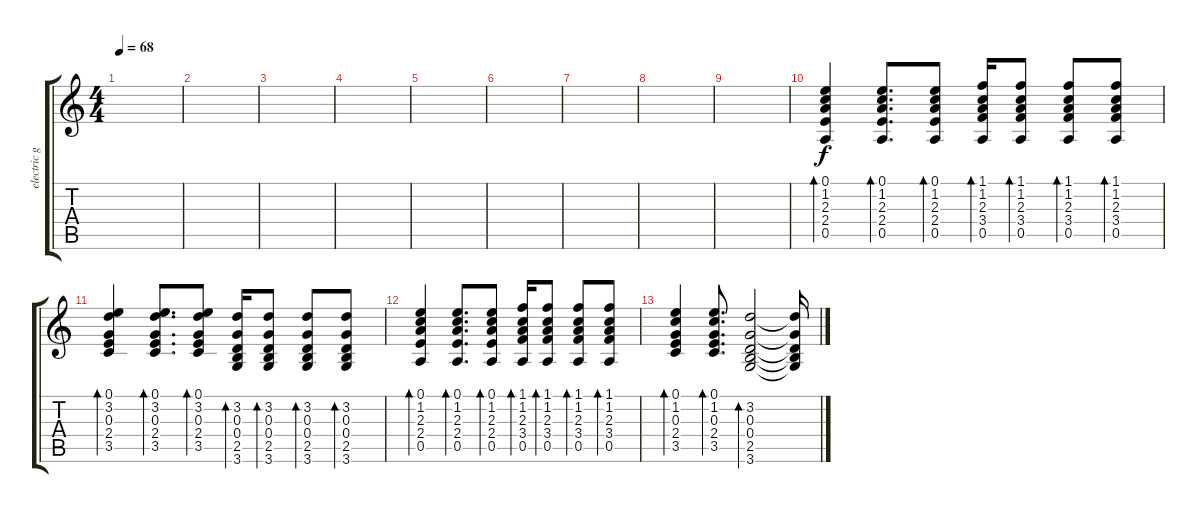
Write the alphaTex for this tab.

\track ("electric guitar 2" "electric g") {instrument distortionguitar}
\staff {score tabs}
\tuning (E4 B3 G3 D3 A2 E2) {hide}
\ts (4 4)
\tempo 68
\clef g2
\ks c
|
|
|
|
|
|
|
|
|
(0.1 1.2 2.3 2.4 0.5).4{bd 60 instrument acousticguitarnylon} (0.1 1.2 2.3 2.4 0.5).8{d bd 30} (0.1 1.2 2.3 2.4 0.5).8{bd 30} (1.1 1.2 2.3 3.4 0.5).16{bd 30} (1.1 1.2 2.3 3.4 0.5).8{bd 30} (1.1 1.2 2.3 3.4 0.5).8{bd 30} (1.1 1.2 2.3 3.4 0.5).8{bd 30} |
(0.1 3.2 0.3 2.4 3.5).4{bd 60} (0.1 3.2 0.3 2.4 3.5).8{d bd 30} (0.1 3.2 0.3 2.4 3.5).8{bd 30} (3.2 0.3 0.4 2.5 3.6).16{bd 30} (3.2 0.3 0.4 2.5 3.6).8{bd 30} (3.2 0.3 0.4 2.5 3.6).8{bd 30} (3.2 0.3 0.4 2.5 3.6).8{bd 30} |
(0.1 1.2 2.3 2.4 0.5).4{bd 60} (0.1 1.2 2.3 2.4 0.5).8{d bd 30} (0.1 1.2 2.3 2.4 0.5).8{bd 30} (1.1 1.2 2.3 3.4 0.5).16{bd 30} (1.1 1.2 2.3 3.4 0.5).8{bd 30} (1.1 1.2 2.3 3.4 0.5).8{bd 30} (1.1 1.2 2.3 3.4 0.5).8{bd 30} |
(0.1 1.2 0.3 2.4 3.5).4{bd 60} (0.1 1.2 0.3 2.4 3.5).8{d bd 30} (3.2 0.3 0.4 2.5 3.6).2{bd 30} (3.2{t} 0.3{t} 0.4{t} 2.5{t} 3.6{t}).16
